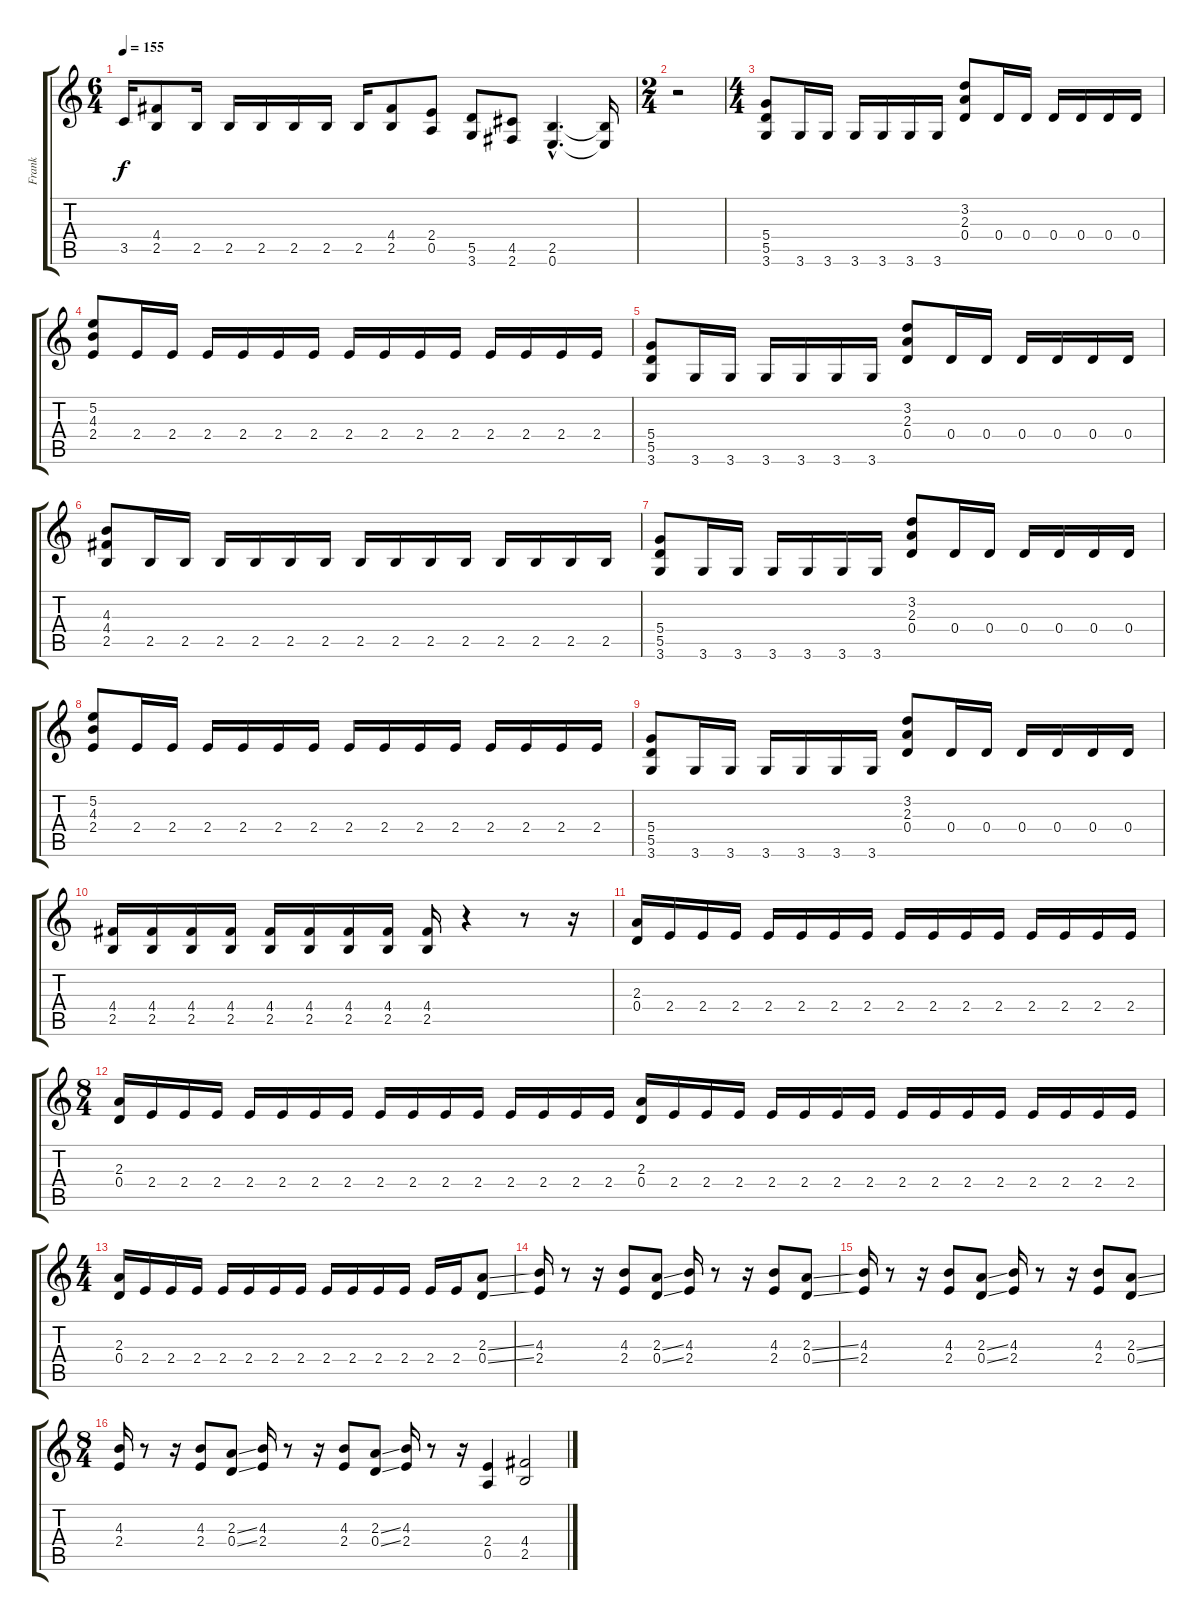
\track ("Frank" "Frank") {instrument overdrivenguitar}
\staff {score tabs}
\tuning (E4 B3 G3 D3 A2 E2) {hide}
\ts (6 4)
\tempo 155
\clef g2
\ks c
3.5.16{dy f} (4.4 2.5).8 2.5.16 2.5.16 2.5.16 2.5.16 2.5.16 2.5.16 (4.4 2.5).8 (2.4 0.5).8 (5.5 3.6).8 (4.5 2.6).8 (2.5{hac} 0.6{hac}).4{d} (2.5{t} 0.6{t}).16 |
\ts (2 4)
r.2 |
\ts (4 4)
(5.4 5.5 3.6).8 3.6.16 3.6.16 3.6.16 3.6.16 3.6.16 3.6.16 (3.2 2.3 0.4).8 0.4.16 0.4.16 0.4.16 0.4.16 0.4.16 0.4.16 |
(5.2 4.3 2.4).8 2.4.16 2.4.16 2.4.16 2.4.16 2.4.16 2.4.16 2.4.16 2.4.16 2.4.16 2.4.16 2.4.16 2.4.16 2.4.16 2.4.16 |
(5.4 5.5 3.6).8 3.6.16 3.6.16 3.6.16 3.6.16 3.6.16 3.6.16 (3.2 2.3 0.4).8 0.4.16 0.4.16 0.4.16 0.4.16 0.4.16 0.4.16 |
(4.3 4.4 2.5).8 2.5.16 2.5.16 2.5.16 2.5.16 2.5.16 2.5.16 2.5.16 2.5.16 2.5.16 2.5.16 2.5.16 2.5.16 2.5.16 2.5.16 |
(5.4 5.5 3.6).8 3.6.16 3.6.16 3.6.16 3.6.16 3.6.16 3.6.16 (3.2 2.3 0.4).8 0.4.16 0.4.16 0.4.16 0.4.16 0.4.16 0.4.16 |
(5.2 4.3 2.4).8 2.4.16 2.4.16 2.4.16 2.4.16 2.4.16 2.4.16 2.4.16 2.4.16 2.4.16 2.4.16 2.4.16 2.4.16 2.4.16 2.4.16 |
(5.4 5.5 3.6).8 3.6.16 3.6.16 3.6.16 3.6.16 3.6.16 3.6.16 (3.2 2.3 0.4).8 0.4.16 0.4.16 0.4.16 0.4.16 0.4.16 0.4.16 |
(4.4 2.5).16 (4.4 2.5).16 (4.4 2.5).16 (4.4 2.5).16 (4.4 2.5).16 (4.4 2.5).16 (4.4 2.5).16 (4.4 2.5).16 (4.4 2.5).16 r.4 r.8 r.16 |
(2.3 0.4).16 2.4.16 2.4.16 2.4.16 2.4.16 2.4.16 2.4.16 2.4.16 2.4.16 2.4.16 2.4.16 2.4.16 2.4.16 2.4.16 2.4.16 2.4.16 |
\ts (8 4)
(2.3 0.4).16 2.4.16 2.4.16 2.4.16 2.4.16 2.4.16 2.4.16 2.4.16 2.4.16 2.4.16 2.4.16 2.4.16 2.4.16 2.4.16 2.4.16 2.4.16 (2.3 0.4).16 2.4.16 2.4.16 2.4.16 2.4.16 2.4.16 2.4.16 2.4.16 2.4.16 2.4.16 2.4.16 2.4.16 2.4.16 2.4.16 2.4.16 2.4.16 |
\ts (4 4)
(2.3 0.4).16 2.4.16 2.4.16 2.4.16 2.4.16 2.4.16 2.4.16 2.4.16 2.4.16 2.4.16 2.4.16 2.4.16 2.4.16 2.4.16 (2.3{ss} 0.4{ss}).8 |
(4.3 2.4).16 r.8 r.16 (4.3 2.4).8 (2.3{ss} 0.4{ss}).8 (4.3 2.4).16 r.8 r.16 (4.3 2.4).8 (2.3{ss} 0.4{ss}).8 |
(4.3 2.4).16 r.8 r.16 (4.3 2.4).8 (2.3{ss} 0.4{ss}).8 (4.3 2.4).16 r.8 r.16 (4.3 2.4).8 (2.3{ss} 0.4{ss}).8 |
\ts (8 4)
(4.3 2.4).16 r.8 r.16 (4.3 2.4).8 (2.3{ss} 0.4{ss}).8 (4.3 2.4).16 r.8 r.16 (4.3 2.4).8 (2.3{ss} 0.4{ss}).8 (4.3 2.4).16 r.8 r.16 (2.4 0.5).4 (4.4 2.5).2
